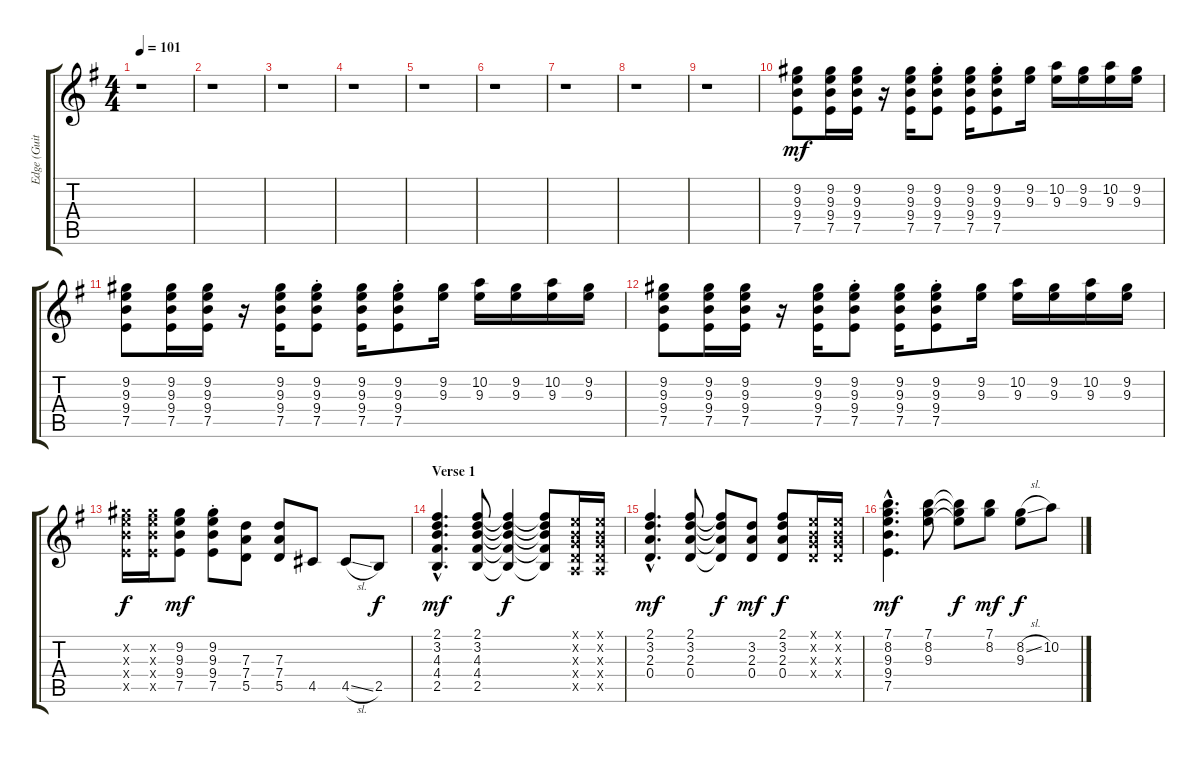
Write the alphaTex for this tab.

\track ("Edge (Guitar 2)" "Edge (Guit") {instrument distortionguitar}
\staff {score tabs}
\tuning (E4 B3 G3 D3 A2 E2) {hide}
\ts (4 4)
\tempo 101
\clef g2
\ks eminor
r.1{dy mf instrument distortionguitar} |
r.1 |
r.1 |
r.1 |
r.1 |
r.1 |
r.1 |
r.1 |
r.1 |
(9.2 9.3 9.4 7.5).8 (9.2 9.3 9.4 7.5).16 (9.2 9.3 9.4 7.5).16 r.16 (9.2 9.3 9.4 7.5).16 (9.2{st} 9.3{st} 9.4{st} 7.5{st}).8 (9.2 9.3 9.4 7.5).16 (9.2{st} 9.3{st} 9.4{st} 7.5{st}).8 (9.2 9.3).16 (10.2 9.3).16 (9.2 9.3).16 (10.2 9.3).16 (9.2 9.3).16 |
(9.2 9.3 9.4 7.5).8 (9.2 9.3 9.4 7.5).16 (9.2 9.3 9.4 7.5).16 r.16 (9.2 9.3 9.4 7.5).16 (9.2{st} 9.3{st} 9.4{st} 7.5{st}).8 (9.2 9.3 9.4 7.5).16 (9.2{st} 9.3{st} 9.4{st} 7.5{st}).8 (9.2 9.3).16 (10.2 9.3).16 (9.2 9.3).16 (10.2 9.3).16 (9.2 9.3).16 |
(9.2 9.3 9.4 7.5).8 (9.2 9.3 9.4 7.5).16 (9.2 9.3 9.4 7.5).16 r.16 (9.2 9.3 9.4 7.5).16 (9.2{st} 9.3{st} 9.4{st} 7.5{st}).8 (9.2 9.3 9.4 7.5).16 (9.2{st} 9.3{st} 9.4{st} 7.5{st}).8 (9.2 9.3).16 (10.2 9.3).16 (9.2 9.3).16 (10.2 9.3).16 (9.2 9.3).16 |
(9.2{x} 9.3{x} 9.4{x} 7.5{x}).16{dy f} (9.2{x} 9.3{x} 9.4{x} 7.5{x}).16 (9.2 9.3 9.4 7.5).8{dy mf} (9.2{st} 9.3{st} 9.4{st} 7.5{st}).8 (7.3 7.4 5.5).8 (7.3 7.4 5.5).8 4.5.8 4.5{sl}.8 2.5.8{dy f} |
\section ("" "Verse 1")
(2.1{hac} 3.2{hac} 4.3{hac} 4.4{hac} 2.5{hac}).4{d dy mf balance 16} (2.1 3.2 4.3 4.4 2.5).8 (2.1{t} 3.2{t} 4.3{t} 4.4{t} 2.5{t}).4{dy f} (2.1{t} 3.2{t} 4.3{t} 4.4{t} 2.5{t}).8 (0.1{x} 0.2{x} 0.3{x} 0.4{x} 0.5{x}).16 (0.1{x} 0.2{x} 0.3{x} 0.4{x} 0.5{x}).16 |
(2.1{hac} 3.2{hac} 2.3{hac} 0.4{hac}).4{d dy mf} (2.1 3.2 2.3 0.4).8 (2.1{t} 3.2{t} 2.3{t} 0.4{t}).8{dy f} (3.2 2.3 0.4).8{dy mf} (2.1 3.2 2.3 0.4).8{dy f} (0.1{x} 0.2{x} 0.3{x} 0.4{x}).16 (0.1{x} 0.2{x} 0.3{x} 0.4{x}).16 |
(7.1{hac} 8.2{hac} 9.3{hac} 9.4{hac} 7.5{hac}).4{d dy mf} (7.1 8.2 9.3).8 (7.1{t} 8.2{t} 9.3{t}).8{dy f} (7.1 8.2).8{dy mf} (8.2{sl} 9.3).8{dy f} 10.2.8
